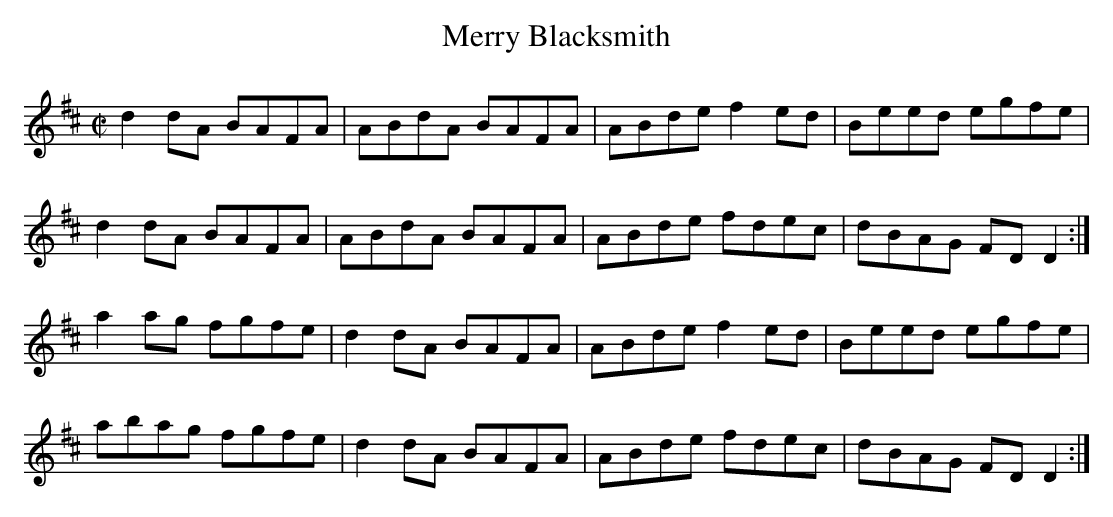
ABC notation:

X:1
T: Merry Blacksmith
M: C|
L: 1/8
K: D
d2 dA BAFA|ABdA BAFA|ABde f2ed|Beed egfe|
d2 dA BAFA|ABdA BAFA|ABde fdec|dBAG FD D2 :|
a2 ag fgfe|d2 dA BAFA|ABde f2ed|Beed egfe|
abag fgfe|d2 dA BAFA|ABde fdec|dBAG FD D2 :|
